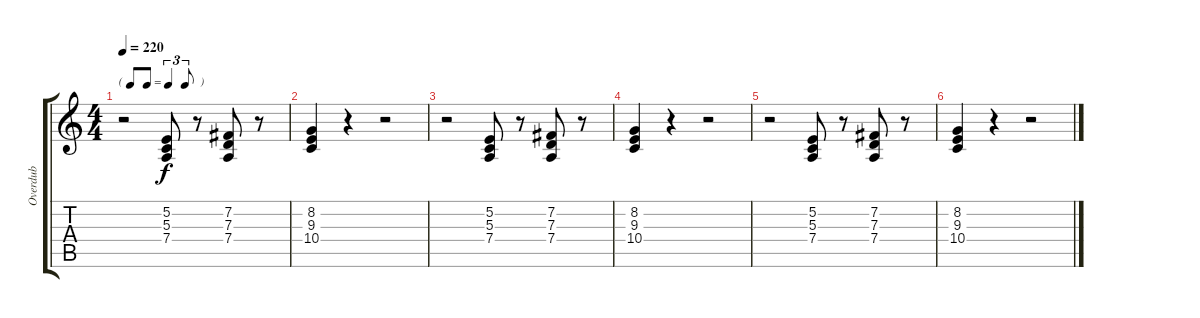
\track ("Overdub" "Overdub") {instrument drawbarorgan}
\staff {score tabs}
\tuning (E4 B3 G3 D3 A2 E2) {hide}
\ts (4 4)
\tf triplet8th
\tempo 220
\clef g2
\ks c
r.2{dy f} (5.2 5.3 7.4).8 r.8 (7.2 7.3 7.4).8 r.8 |
(8.2 9.3 10.4).4 r.4 r.2 |
r.2 (5.2 5.3 7.4).8 r.8 (7.2 7.3 7.4).8 r.8 |
(8.2 9.3 10.4).4 r.4 r.2 |
r.2 (5.2 5.3 7.4).8 r.8 (7.2 7.3 7.4).8 r.8 |
(8.2 9.3 10.4).4 r.4 r.2
